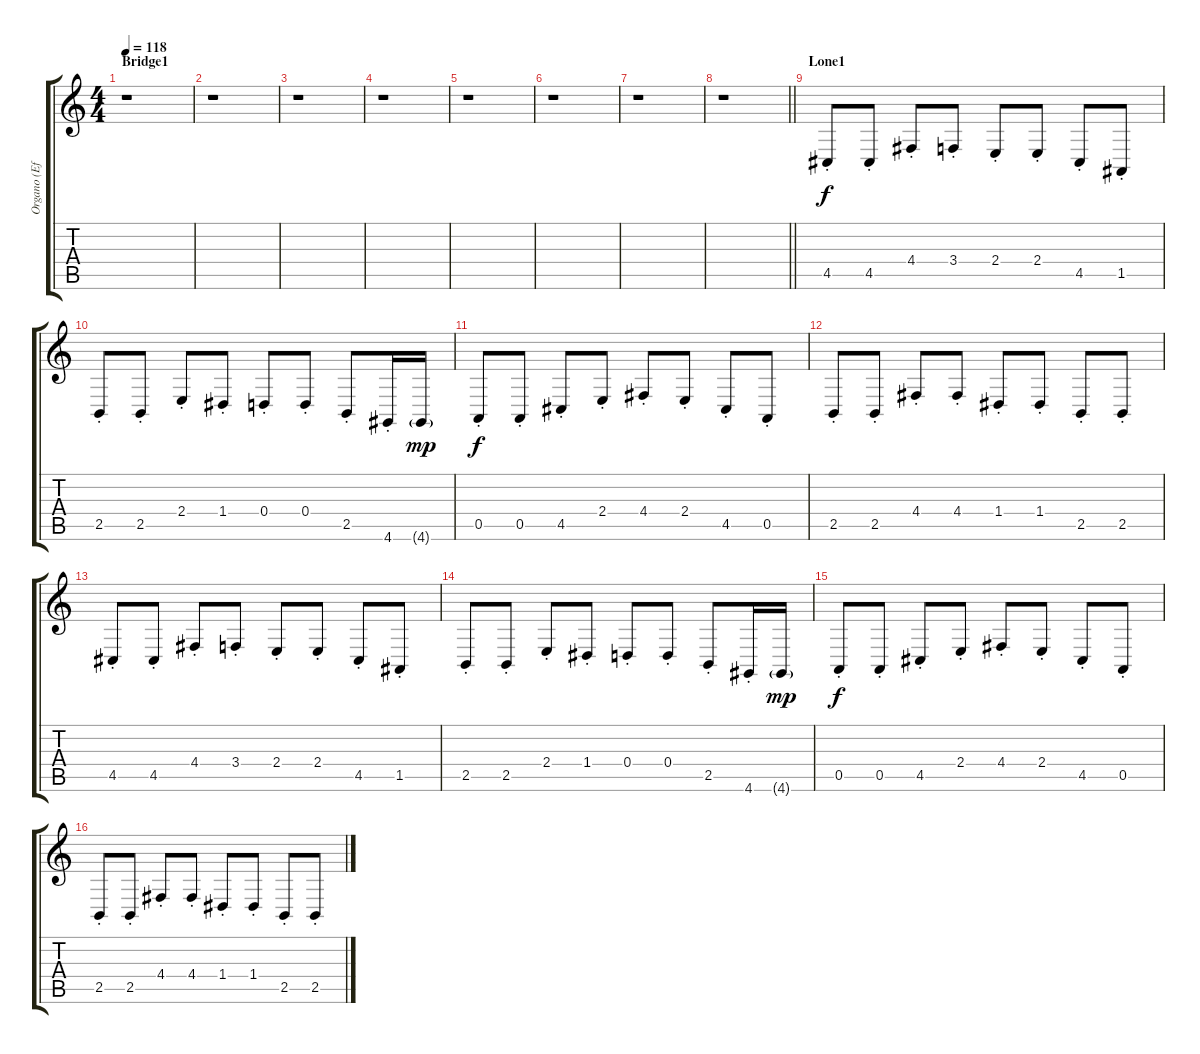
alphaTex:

\track ("Organo (Efecto Sweep)" "Organo (Ef") {instrument pad8sweep}
\staff {score tabs}
\tuning (E4 B3 G3 D3 A2 E2) {hide}
\ts (4 4)
\section ("" "Bridge1")
\tempo 118
\clef g2
\ks c
r.1{dy f} |
r.1 |
r.1 |
r.1 |
r.1 |
r.1 |
r.1 |
\barLineRight lightlight
r.1 |
\section ("" "Lone1")
4.5{st}.8 4.5{st}.8 4.4{st}.8 3.4{st}.8 2.4{st}.8 2.4{st}.8 4.5{st}.8 1.5{st}.8 |
2.5{st}.8 2.5{st}.8 2.4{st}.8 1.4{st}.8 0.4{st}.8 0.4{st}.8 2.5{st}.8 4.6{st}.16 4.6{g}.16{dy mp} |
0.5{st}.8{dy f} 0.5{st}.8 4.5{st}.8 2.4{st}.8 4.4{st}.8 2.4{st}.8 4.5{st}.8 0.5{st}.8 |
2.5{st}.8 2.5{st}.8 4.4{st}.8 4.4{st}.8 1.4{st}.8 1.4{st}.8 2.5{st}.8 2.5{st}.8 |
4.5{st}.8 4.5{st}.8 4.4{st}.8 3.4{st}.8 2.4{st}.8 2.4{st}.8 4.5{st}.8 1.5{st}.8 |
2.5{st}.8 2.5{st}.8 2.4{st}.8 1.4{st}.8 0.4{st}.8 0.4{st}.8 2.5{st}.8 4.6{st}.16 4.6{g}.16{dy mp} |
0.5{st}.8{dy f} 0.5{st}.8 4.5{st}.8 2.4{st}.8 4.4{st}.8 2.4{st}.8 4.5{st}.8 0.5{st}.8 |
2.5{st}.8 2.5{st}.8 4.4{st}.8 4.4{st}.8 1.4{st}.8 1.4{st}.8 2.5{st}.8 2.5{st}.8
